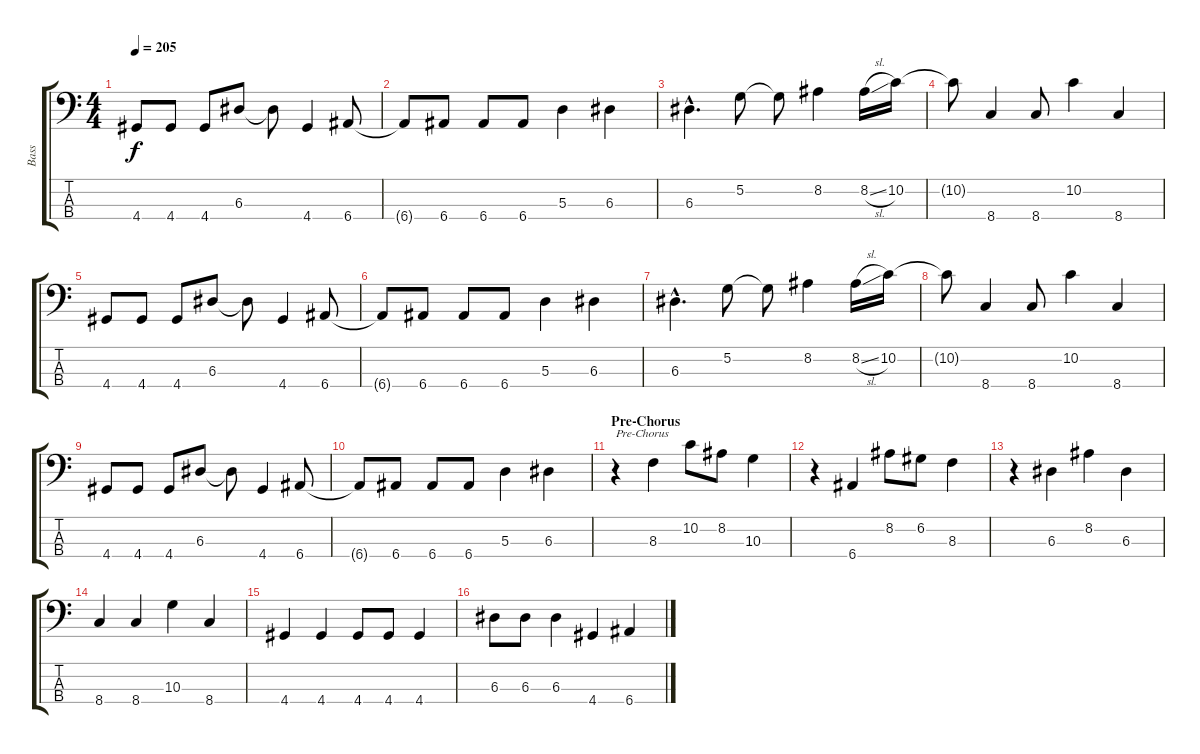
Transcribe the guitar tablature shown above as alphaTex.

\track ("Bass" "Bass") {instrument electricbassfinger}
\staff {score tabs}
\tuning (G2 D2 A1 E1) {hide}
\ts (4 4)
\tempo 205
\clef f4
\ks c
4.4.8{dy f} 4.4.8 4.4.8 6.3.8 6.3{t}.8 4.4.4 6.4.8 |
6.4{t}.8 6.4.8 6.4.8 6.4.8 5.3.4 6.3.4 |
6.3{hac}.4{d} 5.2.8 5.2{t}.8 8.2.4 8.2{sl}.16 10.2.16 |
10.2{t}.8 8.4.4 8.4.8 10.2.4 8.4.4 |
4.4.8 4.4.8 4.4.8 6.3.8 6.3{t}.8 4.4.4 6.4.8 |
6.4{t}.8 6.4.8 6.4.8 6.4.8 5.3.4 6.3.4 |
6.3{hac}.4{d} 5.2.8 5.2{t}.8 8.2.4 8.2{sl}.16 10.2.16 |
10.2{t}.8 8.4.4 8.4.8 10.2.4 8.4.4 |
4.4.8 4.4.8 4.4.8 6.3.8 6.3{t}.8 4.4.4 6.4.8 |
6.4{t}.8 6.4.8 6.4.8 6.4.8 5.3.4 6.3.4 |
\section ("" "Pre-Chorus")
r.4{txt "Pre-Chorus"} 8.3.4 10.2.8 8.2.8 10.3.4 |
r.4 6.4.4 8.2.8 6.2.8 8.3.4 |
r.4 6.3.4 8.2.4 6.3.4 |
8.4.4 8.4.4 10.3.4 8.4.4 |
4.4.4 4.4.4 4.4.8 4.4.8 4.4.4 |
6.3.8 6.3.8 6.3.4 4.4.4 6.4.4
